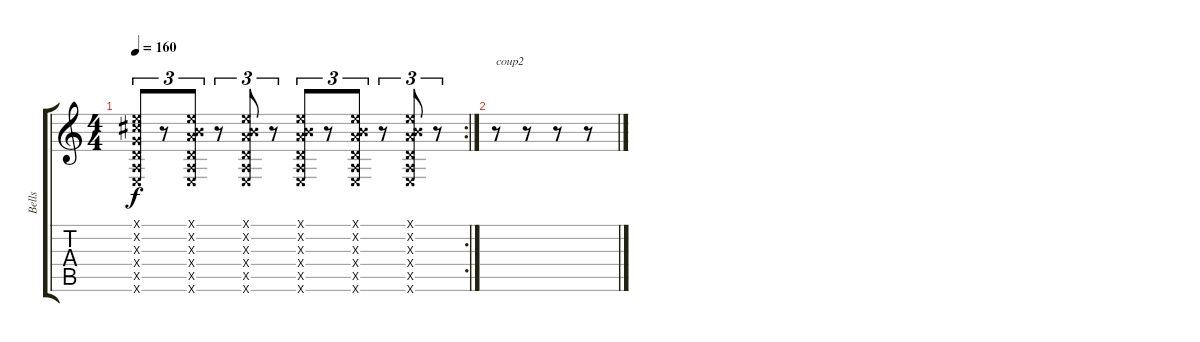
\track ("Bells" "Bells") {instrument overdrivenguitar}
\staff {score tabs}
\tuning (E4 B3 G3 D3 A2 E2) {hide}
\rc 2
\ts (4 4)
\tempo 160
\clef g2
\ks c
(0.1{x} 2.2{x} 0.3{x} 0.4{x} 0.5{x} 0.6{x}).8{tu (3 2) dy f} r.8{tu (3 2)} (0.1{x} 0.2{x} 2.3{x} 0.4{x} 0.5{x} 0.6{x}).8{tu (3 2)} r.8{tu (3 2)} (0.1{x} 0.2{x} 2.3{x} 0.4{x} 0.5{x} 0.6{x}).8{tu (3 2)} r.8{tu (3 2)} (0.1{x} 0.2{x} 2.3{x} 0.4{x} 0.5{x} 0.6{x}).8{tu (3 2)} r.8{tu (3 2)} (0.1{x} 0.2{x} 2.3{x} 0.4{x} 0.5{x} 0.6{x}).8{tu (3 2)} r.8{tu (3 2)} (0.1{x} 0.2{x} 2.3{x} 0.4{x} 0.5{x} 0.6{x}).8{tu (3 2)} r.8{tu (3 2)} |
r.8{txt "coup2"} r.8 r.8 r.8
